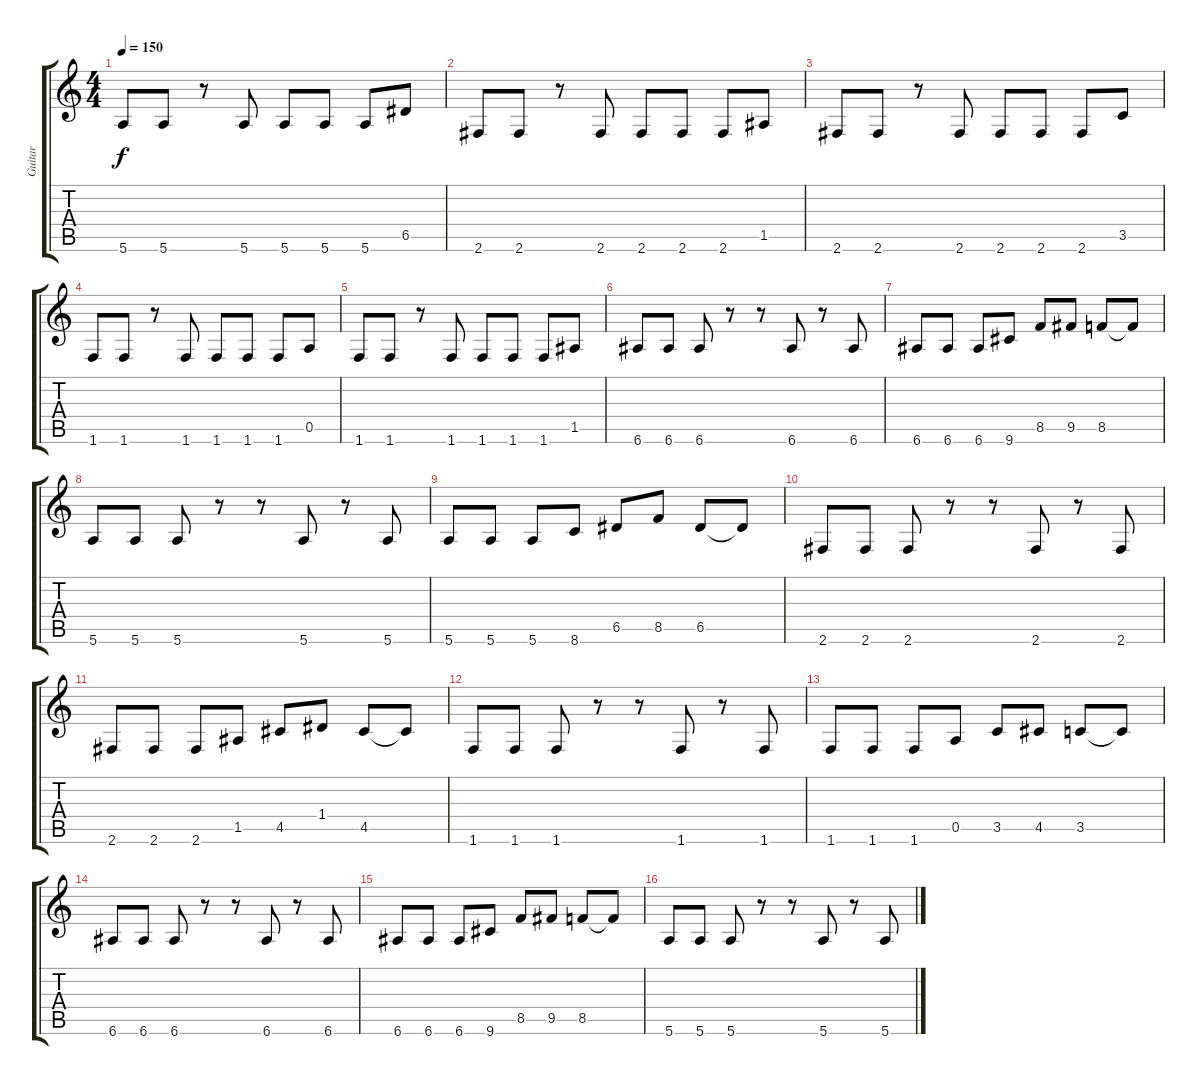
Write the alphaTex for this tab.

\track ("Guitar" "Guitar") {instrument distortionguitar}
\staff {score tabs}
\tuning (E4 B3 G3 D3 A2 E2) {hide}
\ts (4 4)
\tempo 150
\clef g2
\ks c
5.6.8{dy f} 5.6.8 r.8 5.6.8 5.6.8 5.6.8 5.6.8 6.5.8 |
2.6.8 2.6.8 r.8 2.6.8 2.6.8 2.6.8 2.6.8 1.5.8 |
2.6.8 2.6.8 r.8 2.6.8 2.6.8 2.6.8 2.6.8 3.5.8 |
1.6.8 1.6.8 r.8 1.6.8 1.6.8 1.6.8 1.6.8 0.5.8 |
1.6.8 1.6.8 r.8 1.6.8 1.6.8 1.6.8 1.6.8 1.5.8 |
6.6.8 6.6.8 6.6.8 r.8 r.8 6.6.8 r.8 6.6.8 |
6.6.8 6.6.8 6.6.8 9.6.8 8.5.8 9.5.8 8.5.8 8.5{t}.8 |
5.6.8 5.6.8 5.6.8 r.8 r.8 5.6.8 r.8 5.6.8 |
5.6.8 5.6.8 5.6.8 8.6.8 6.5.8 8.5.8 6.5.8 6.5{t}.8 |
2.6.8 2.6.8 2.6.8 r.8 r.8 2.6.8 r.8 2.6.8 |
2.6.8 2.6.8 2.6.8 1.5.8 4.5.8 1.4.8 4.5.8 4.5{t}.8 |
1.6.8 1.6.8 1.6.8 r.8 r.8 1.6.8 r.8 1.6.8 |
1.6.8 1.6.8 1.6.8 0.5.8 3.5.8 4.5.8 3.5.8 3.5{t}.8 |
6.6.8 6.6.8 6.6.8 r.8 r.8 6.6.8 r.8 6.6.8 |
6.6.8 6.6.8 6.6.8 9.6.8 8.5.8 9.5.8 8.5.8 8.5{t}.8 |
5.6.8 5.6.8 5.6.8 r.8 r.8 5.6.8 r.8 5.6.8
